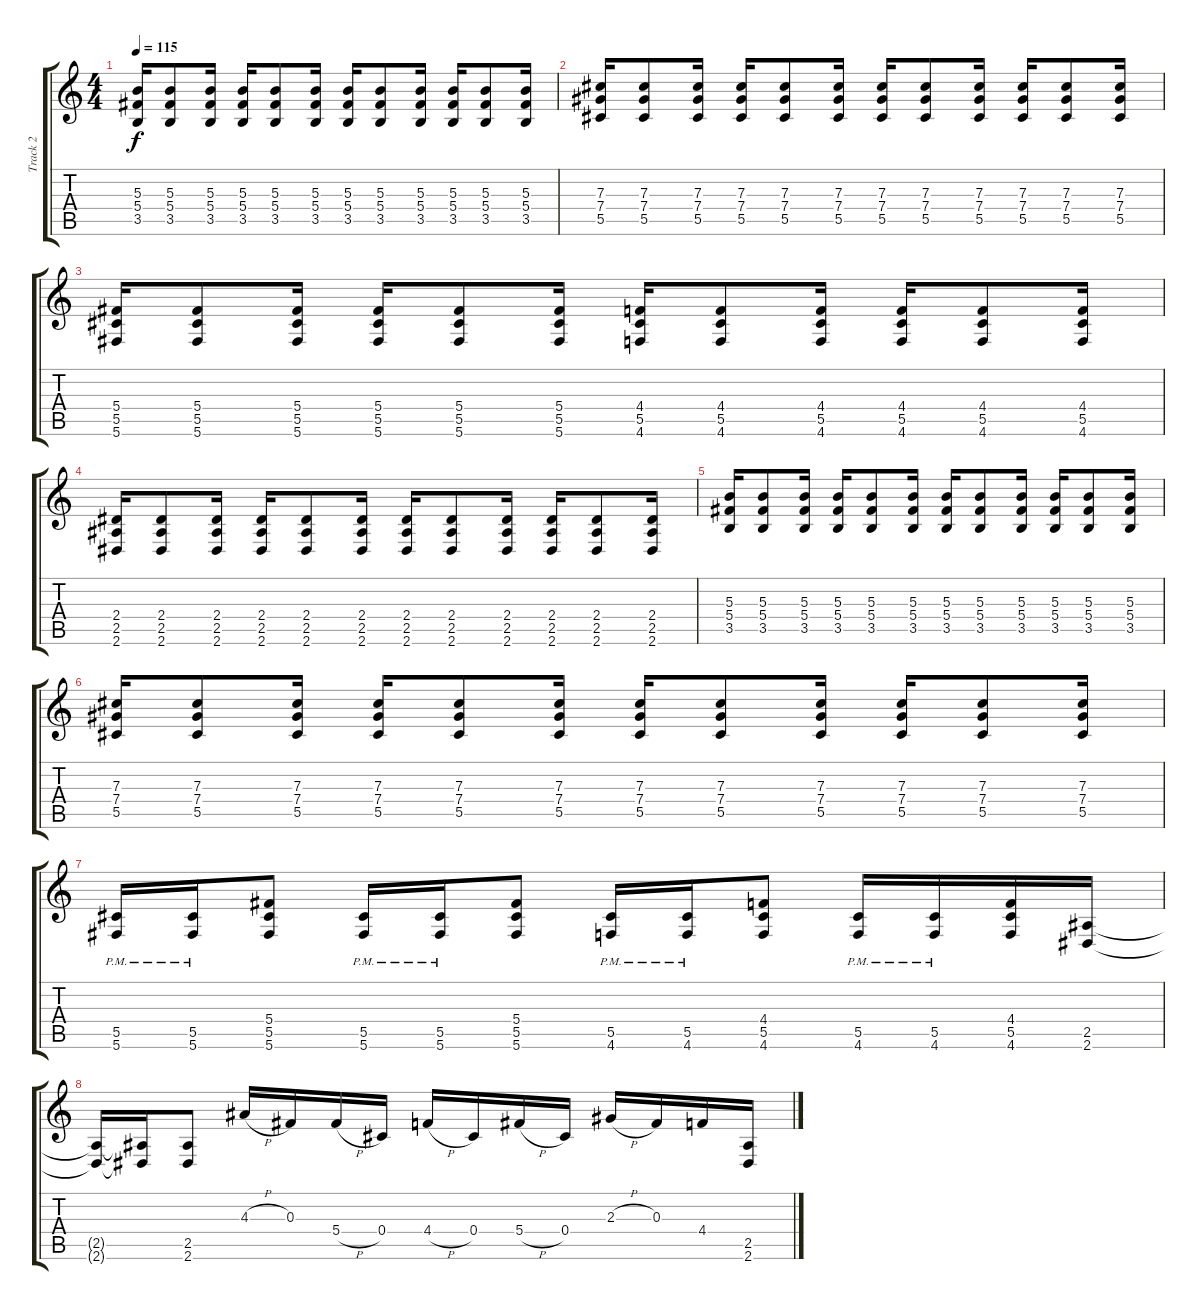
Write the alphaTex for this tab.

\track ("Track 2" "Track 2") {instrument distortionguitar}
\staff {score tabs}
\tuning (Eb4 Bb3 Gb3 Db3 Ab2 Db2) {hide}
\ts (4 4)
\tempo 115
\clef g2
\ks c
(5.3 5.4 3.5).16{dy f} (5.3 5.4 3.5).8 (5.3 5.4 3.5).16 (5.3 5.4 3.5).16 (5.3 5.4 3.5).8 (5.3 5.4 3.5).16 (5.3 5.4 3.5).16 (5.3 5.4 3.5).8 (5.3 5.4 3.5).16 (5.3 5.4 3.5).16 (5.3 5.4 3.5).8 (5.3 5.4 3.5).16 |
(7.3 7.4 5.5).16 (7.3 7.4 5.5).8 (7.3 7.4 5.5).16 (7.3 7.4 5.5).16 (7.3 7.4 5.5).8 (7.3 7.4 5.5).16 (7.3 7.4 5.5).16 (7.3 7.4 5.5).8 (7.3 7.4 5.5).16 (7.3 7.4 5.5).16 (7.3 7.4 5.5).8 (7.3 7.4 5.5).16 |
(5.4 5.5 5.6).16 (5.4 5.5 5.6).8 (5.4 5.5 5.6).16 (5.4 5.5 5.6).16 (5.4 5.5 5.6).8 (5.4 5.5 5.6).16 (4.4 5.5 4.6).16 (4.4 5.5 4.6).8 (4.4 5.5 4.6).16 (4.4 5.5 4.6).16 (4.4 5.5 4.6).8 (4.4 5.5 4.6).16 |
(2.4 2.5 2.6).16 (2.4 2.5 2.6).8 (2.4 2.5 2.6).16 (2.4 2.5 2.6).16 (2.4 2.5 2.6).8 (2.4 2.5 2.6).16 (2.4 2.5 2.6).16 (2.4 2.5 2.6).8 (2.4 2.5 2.6).16 (2.4 2.5 2.6).16 (2.4 2.5 2.6).8 (2.4 2.5 2.6).16 |
(5.3 5.4 3.5).16 (5.3 5.4 3.5).8 (5.3 5.4 3.5).16 (5.3 5.4 3.5).16 (5.3 5.4 3.5).8 (5.3 5.4 3.5).16 (5.3 5.4 3.5).16 (5.3 5.4 3.5).8 (5.3 5.4 3.5).16 (5.3 5.4 3.5).16 (5.3 5.4 3.5).8 (5.3 5.4 3.5).16 |
(7.3 7.4 5.5).16 (7.3 7.4 5.5).8 (7.3 7.4 5.5).16 (7.3 7.4 5.5).16 (7.3 7.4 5.5).8 (7.3 7.4 5.5).16 (7.3 7.4 5.5).16 (7.3 7.4 5.5).8 (7.3 7.4 5.5).16 (7.3 7.4 5.5).16 (7.3 7.4 5.5).8 (7.3 7.4 5.5).16 |
(5.5{pm} 5.6{pm}).16 (5.5{pm} 5.6{pm}).16 (5.4 5.5 5.6).8 (5.5{pm} 5.6{pm}).16 (5.5{pm} 5.6{pm}).16 (5.4 5.5 5.6).8 (5.5{pm} 4.6{pm}).16 (5.5{pm} 4.6{pm}).16 (4.4 5.5 4.6).8 (5.5{pm} 4.6{pm}).16 (5.5{pm} 4.6{pm}).16 (4.4 5.5 4.6).16 (2.5 2.6).16 |
(2.5{t} 2.6{t}).16 (2.5{t} 2.6{t}).16 (2.5 2.6).8 4.3{h}.16 0.3.16 5.4{h}.16 0.4.16 4.4{h}.16 0.4.16 5.4{h}.16 0.4.16 2.3{h}.16 0.3.16 4.4.16 (2.5 2.6).16
